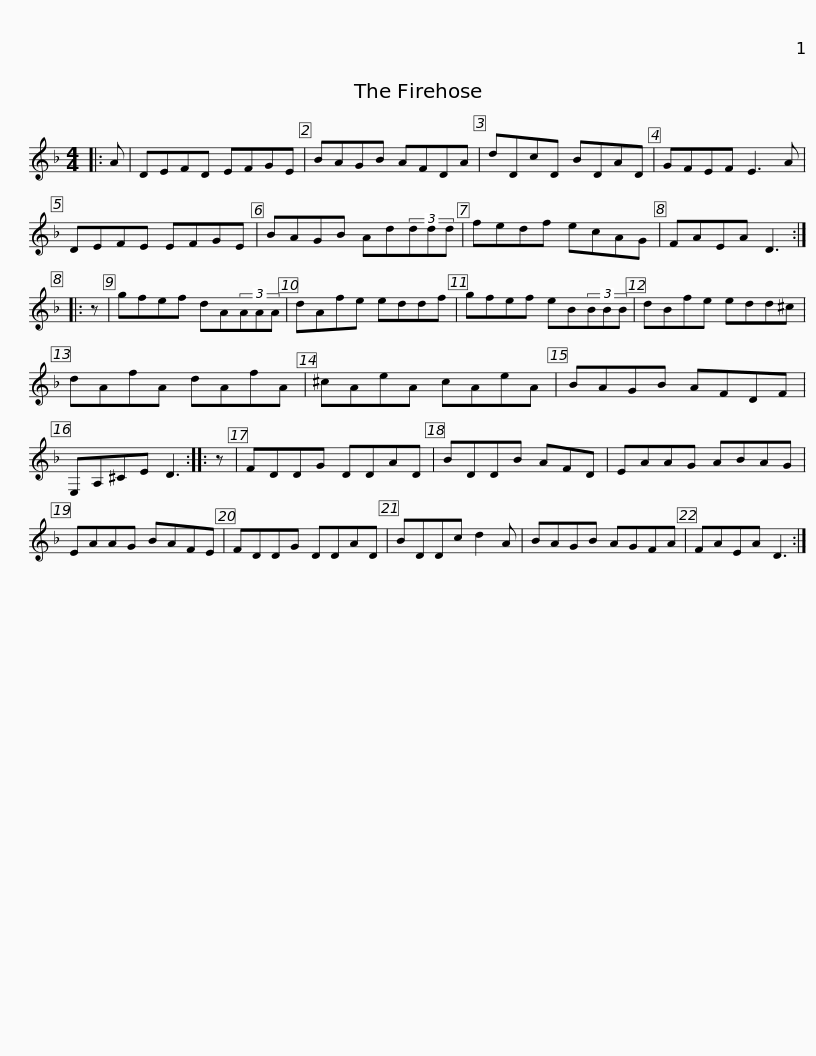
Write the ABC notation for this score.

X:1
L:1/8
M:4/4
I:linebreak $
K:Dmin
V:1 treble
V:1
|: A | DEFD EFGE | BAGB AFDA | dDcD BDAD | GFEF E3 A | %5
 DEFE EFGE |$ BAGB Ad(3ddd | fedf ecAG | FAEA D3 :: z | %10
 gfef dA(3AAA | dAfe eddf |$ gfef eB(3BBB | dBfe edd^c | dAfA dAfA | %15
 ^cAeA cAeA | BAGB AFDF |$ E,A,^CE D3 :: z | FDDG DDAD | %20
 BDDB AFD | EAAG ABAG | EAAG BAFE |$ FDDG DDAD | BDDc d2 A | %25
 BAGB AGFA | FAEA D3 :| %27
